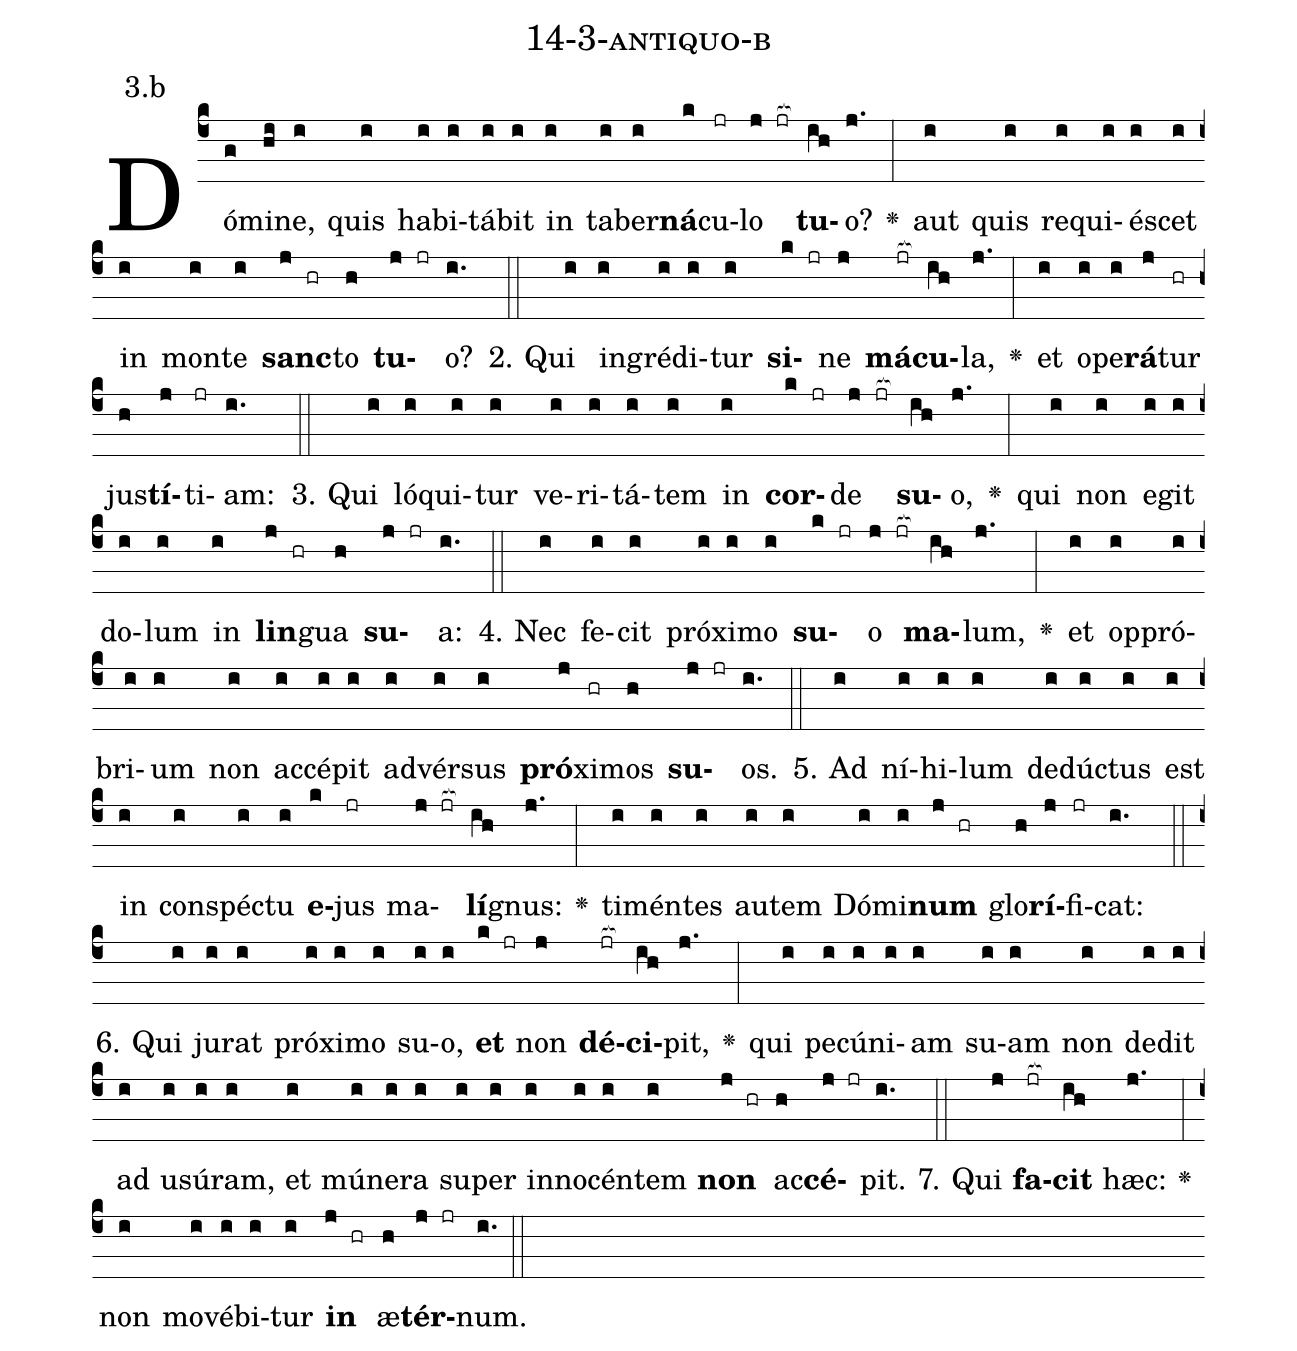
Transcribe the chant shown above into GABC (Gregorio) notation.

name: 14-3-antiquo-b;
annotation: 3.b;
%%
(c4)Dó(g)mi(hi)ne,(i) quis(i) ha(i)bi(i)tá(i)bit(i) in(i) ta(i)ber(i)<b>ná</b>(k)cu(jr)lo(j jr[ocb:1{]) <b>tu</b>(ih[ocb:0}])o?(j.) <v>\greheightstar</v>(:) aut(i) quis(i) re(i)qui(i)é(i)scet(i) in(i) mon(i)te(i) <b>sanc</b>(j hr)to(h) <b>tu</b>(j jr)o?(i.) (::)
2. Qui(i) in(i)gré(i)di(i)tur(i) <b>si</b>(k jr)ne(j) <b>má</b>(jr[ocb:1{])<b>cu</b>(ih[ocb:0}])la,(j.) <v>\greheightstar</v>(:) et(i) o(i)pe(i)<b>rá</b>(j)tur(hr) jus(h)<b>tí</b>(j)ti(jr)am:(i.) (::)
3. Qui(i) ló(i)qui(i)tur(i) ve(i)ri(i)tá(i)tem(i) in(i) <b>cor</b>(k jr)de(j jr[ocb:1{]) <b>su</b>(ih[ocb:0}])o,(j.) <v>\greheightstar</v>(:) qui(i) non(i) e(i)git(i) do(i)lum(i) in(i) <b>lin</b>(j hr)gua(h) <b>su</b>(j jr)a:(i.) (::)
4. Nec(i) fe(i)cit(i) pró(i)xi(i)mo(i) <b>su</b>(k jr)o(j jr[ocb:1{]) <b>ma</b>(ih[ocb:0}])lum,(j.) <v>\greheightstar</v>(:) et(i) op(i)pró(i)bri(i)um(i) non(i) ac(i)cé(i)pit(i) ad(i)vér(i)sus(i) <b>pró</b>(j)xi(hr)mos(h) <b>su</b>(j jr)os.(i.) (::)
5. Ad(i) ní(i)hi(i)lum(i) de(i)dúc(i)tus(i) est(i) in(i) con(i)spéc(i)tu(i) <b>e</b>(k)jus(jr) ma(j jr[ocb:1{])<b>lí</b>(ih[ocb:0}])gnus:(j.) <v>\greheightstar</v>(:) ti(i)mén(i)tes(i) au(i)tem(i) Dó(i)mi(i)<b>num</b>(j hr) glo(h)<b>rí</b>(j)fi(jr)cat:(i.) (::)
6. Qui(i) ju(i)rat(i) pró(i)xi(i)mo(i) su(i)o,(i) <b>et</b>(k jr) non(j) <b>dé</b>(jr[ocb:1{])<b>ci</b>(ih[ocb:0}])pit,(j.) <v>\greheightstar</v>(:) qui(i) pe(i)cú(i)ni(i)am(i) su(i)am(i) non(i) de(i)dit(i) ad(i) u(i)sú(i)ram,(i) et(i) mú(i)ne(i)ra(i) su(i)per(i) in(i)no(i)cén(i)tem(i) <b>non</b>(j hr) ac(h)<b>cé</b>(j jr)pit.(i.) (::)
7. Qui(j) <b>fa</b>(jr[ocb:1{])<b>cit</b>(ih[ocb:0}]) hæc:(j.) <v>\greheightstar</v>(:) non(i) mo(i)vé(i)bi(i)tur(i) <b>in</b>(j hr) æ(h)<b>tér</b>(j jr)num.(i.) (::)
